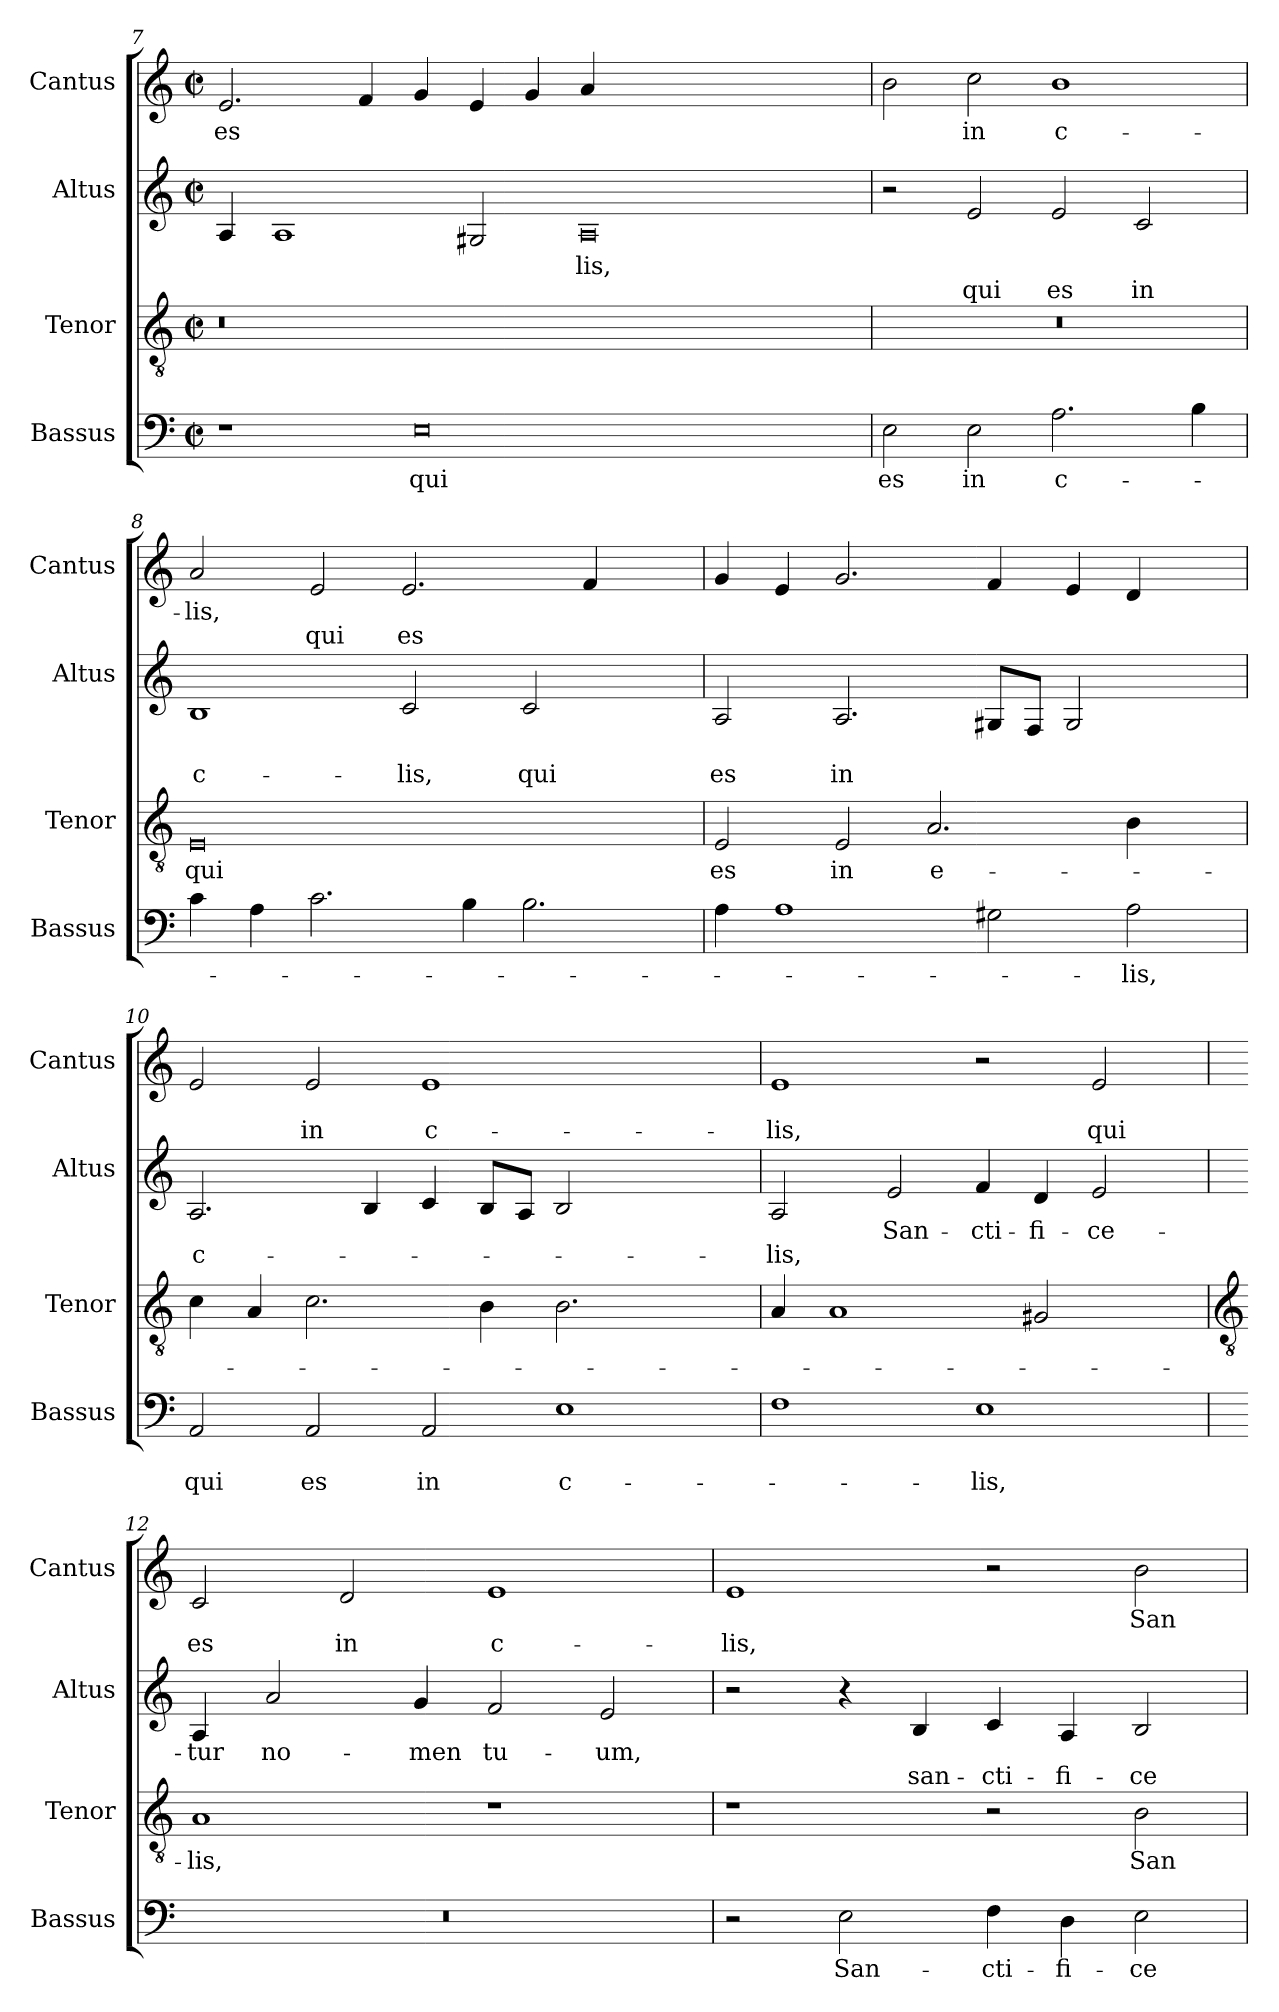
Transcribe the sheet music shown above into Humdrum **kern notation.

**kern	**text	**text	**kern	**text	**kern	**text	**text	**kern	**text	**text
*part4	*part4	*part4	*part3	*part3	*part2	*part2	*part2	*part1	*part1	*part1
*staff4	*staff4	*staff4	*staff3	*staff3	*staff2	*staff2	*staff2	*staff1	*staff1	*staff1
*I"Bassus	*	*	*I"Tenor	*	*I"Altus	*	*	*I"Cantus	*	*
*I'Bassus	*	*	*I'Tenor	*	*I'Altus	*	*	*I'Cantus	*	*
!!LO:LB:g=z
*clefF4	*	*	*clefGv2	*	*clefG2	*	*	*clefG2	*	*
*k[]	*	*	*k[]	*	*k[]	*	*	*k[]	*	*
*C:	*	*	*C:	*	*C:	*	*	*C:	*	*
*M4/2	*	*	*M4/2	*	*M4/2	*	*	*M4/2	*	*
*met(c|)	*	*	*met(c|)	*	*met(c|)	*	*	*met(c|)	*	*
=7	=7	=7	=7	=7	=7	=7	=7	=7	=7	=7
!	!	!	!	!	!	!	!	!	!LO:LY:b	!
1r	.	.	0r	.	4A	.	.	2.e	es	.
.	.	.	.	.	1A	.	.	.	.	.
.	.	.	.	.	.	.	.	4f	.	.
!	!LO:LY:b	!	!	!	!	!	!	!	!	!
0E	qui	.	.	.	.	.	.	4g	.	.
.	.	.	.	.	2G#X	.	.	4e	.	.
.	.	.	.	.	.	.	.	4g	.	.
!	!	!	!	!	!	!LO:LY:b	!	!	!	!
.	.	.	.	.	0A	-lis,	.	4a	.	.
.	.	.	1..ryy	.	.	.	.	1..ryy	.	.
2.ryy	.	.	.	.	.	.	.	.	.	.
=7A	=7A	=7A	=7A	=7A	=7A	=7A	=7A	=7A	=7A	=7A
!	!LO:LY:b	!	!	!	!	!	!	!	!	!
2E	es	.	0r	.	2r	.	.	2b	.	.
!	!LO:LY:b	!	!	!	!	!	!LO:LY:b	!	!LO:LY:b	!
2E	in	.	.	.	2e	.	qui	2cc	in	.
!	!LO:LY:b	!	!	!	!	!	!LO:LY:b	!	!LO:LY:b	!
2.A	c-	.	.	.	2e	.	es	1b	c-	.
!	!	!	!	!	!	!	!LO:LY:b	!	!	!
.	.	.	.	.	2c	.	in	.	.	.
4B	.	.	.	.	.	.	.	.	.	.
=8A	=8A	=8A	=8A	=8A	=8A	=8A	=8A	=8A	=8A	=8A
!	!	!	!	!LO:LY:b	!	!	!LO:LY:b	!	!LO:LY:b	!
4c	.	.	0E	qui	1B	.	c-	2a	-lis,	.
4A	.	.	.	.	.	.	.	.	.	.
!	!	!	!	!	!	!	!	!	!	!LO:LY:b
2.c	.	.	.	.	.	.	.	2e	.	qui
!	!	!	!	!	!	!	!LO:LY:b	!	!	!LO:LY:b
.	.	.	.	.	2c	.	-lis,	2.e	.	es
4B	.	.	.	.	.	.	.	.	.	.
!	!	!	!	!	!	!	!LO:LY:b	!	!	!
2.B	.	.	.	.	2c	.	qui	.	.	.
.	.	.	.	.	.	.	.	4f	.	.
.	.	.	4ryy	.	4ryy	.	.	4ryy	.	.
=9A	=9A	=9A	=9A	=9A	=9A	=9A	=9A	=9A	=9A	=9A
!	!	!	!	!LO:LY:b	!	!	!LO:LY:b	!	!	!
4A	.	.	2E	es	2A	.	es	4g	.	.
1A	.	.	.	.	.	.	.	4e	.	.
!	!	!	!	!LO:LY:b	!	!	!LO:LY:b	!	!	!
.	.	.	2E	in	2.A	.	in	2.g	.	.
!	!	!	!	!LO:LY:b	!	!	!	!	!	!
.	.	.	2.A	e-	.	.	.	.	.	.
2G#X	.	.	.	.	8G#XL	.	.	4f	.	.
.	.	.	.	.	8FJ	.	.	.	.	.
.	.	.	.	.	2G#	.	.	4e	.	.
!	!LO:LY:b	!	!	!	!	!	!	!	!	!
2A	-lis,	.	4B	.	.	.	.	4d	.	.
.	.	.	4ryy	.	4ryy	.	.	4ryy	.	.
=10A	=10A	=10A	=10A	=10A	=10A	=10A	=10A	=10A	=10A	=10A
!	!	!LO:LY:b	!	!	!	!	!LO:LY:b	!	!	!
2AA	.	qui	4c	.	2.A	.	c-	2e	.	.
.	.	.	4A	.	.	.	.	.	.	.
!	!	!LO:LY:b	!	!	!	!	!	!	!	!LO:LY:b
2AA	.	es	2.c	.	.	.	.	2e	.	in
.	.	.	.	.	4B	.	.	.	.	.
!	!	!LO:LY:b	!	!	!	!	!	!	!	!LO:LY:b
2AA	.	in	.	.	4c	.	.	1e	.	c-
.	.	.	4B	.	8BL	.	.	.	.	.
.	.	.	.	.	8AJ	.	.	.	.	.
!	!	!LO:LY:b	!	!	!	!	!	!	!	!
1E	.	c-	2.B	.	2B	.	.	.	.	.
.	.	.	.	.	2ryy	.	.	2ryy	.	.
.	.	.	4ryy	.	.	.	.	.	.	.
!!LO:LB:g=z
=11A	=11A	=11A	=11A	=11A	=11A	=11A	=11A	=11A	=11A	=11A
!	!	!	!	!	!	!	!LO:LY:b	!	!	!LO:LY:b
1F	.	.	4A	.	2A	.	-lis,	1e	.	-lis,
.	.	.	1A	.	.	.	.	.	.	.
!	!	!	!	!	!	!LO:LY:b	!	!	!	!
.	.	.	.	.	2e	San-	.	.	.	.
!	!	!LO:LY:b	!	!	!	!LO:LY:b	!	!	!	!
1E	.	-lis,	.	.	4f	-cti-	.	2r	.	.
!	!	!	!	!	!	!LO:LY:b	!	!	!	!
.	.	.	2G#X	.	4d	-fi-	.	.	.	.
!	!	!	!	!	!	!LO:LY:b	!	!	!	!LO:LY:b
.	.	.	.	.	2e	-ce-	.	2e	.	qui
.	.	.	4ryy	.	.	.	.	.	.	.
!!LO:LB:g=z
=12A	=12A	=12A	=12A	=12A	=12A	=12A	=12A	=12A	=12A	=12A
*	*	*	*clefGv2	*	*	*	*	*	*	*
!	!	!	!	!LO:LY:b	!	!LO:LY:b	!	!	!	!LO:LY:b
0r	.	.	1A	-lis,	4A	-tur	.	2c	.	es
!	!	!	!	!	!	!LO:LY:b	!	!	!	!
.	.	.	.	.	2a	no-	.	.	.	.
!	!	!	!	!	!	!	!	!	!	!LO:LY:b
.	.	.	.	.	.	.	.	2d	.	in
!	!	!	!	!	!	!LO:LY:b	!	!	!	!
.	.	.	.	.	4g	-men	.	.	.	.
!	!	!	!	!	!	!LO:LY:b	!	!	!	!LO:LY:b
.	.	.	1r	.	2f	tu-	.	1e	.	c-
!	!	!	!	!	!	!LO:LY:b	!	!	!	!
.	.	.	.	.	2e	-um,	.	.	.	.
!!LO:LB:g=z
=13	=13	=13	=13	=13	=13	=13	=13	=13	=13	=13
!	!	!	!	!	!	!	!	!	!	!LO:LY:b
2r	.	.	1r	.	2r	.	.	1e	.	-lis,
!	!LO:LY:b	!	!	!	!	!	!	!	!	!
2E	San-	.	.	.	4r	.	.	.	.	.
!	!	!	!	!	!	!	!LO:LY:b	!	!	!
.	.	.	.	.	4B	.	san-	.	.	.
!	!LO:LY:b	!	!	!	!	!	!LO:LY:b	!	!	!
4F	-cti-	.	2r	.	4c	.	-cti-	2r	.	.
!	!LO:LY:b	!	!	!	!	!	!LO:LY:b	!	!	!
4D	-fi-	.	.	.	4A	.	-fi-	.	.	.
!	!LO:LY:b	!	!	!LO:LY:b	!	!	!LO:LY:b	!	!LO:LY:b	!
2E	-ce-	.	2B	San-	2B	.	-ce-	2b	San-	.
=	=	=	=	=	=	=	=	=	=	=
*-	*-	*-	*-	*-	*-	*-	*-	*-	*-	*-
